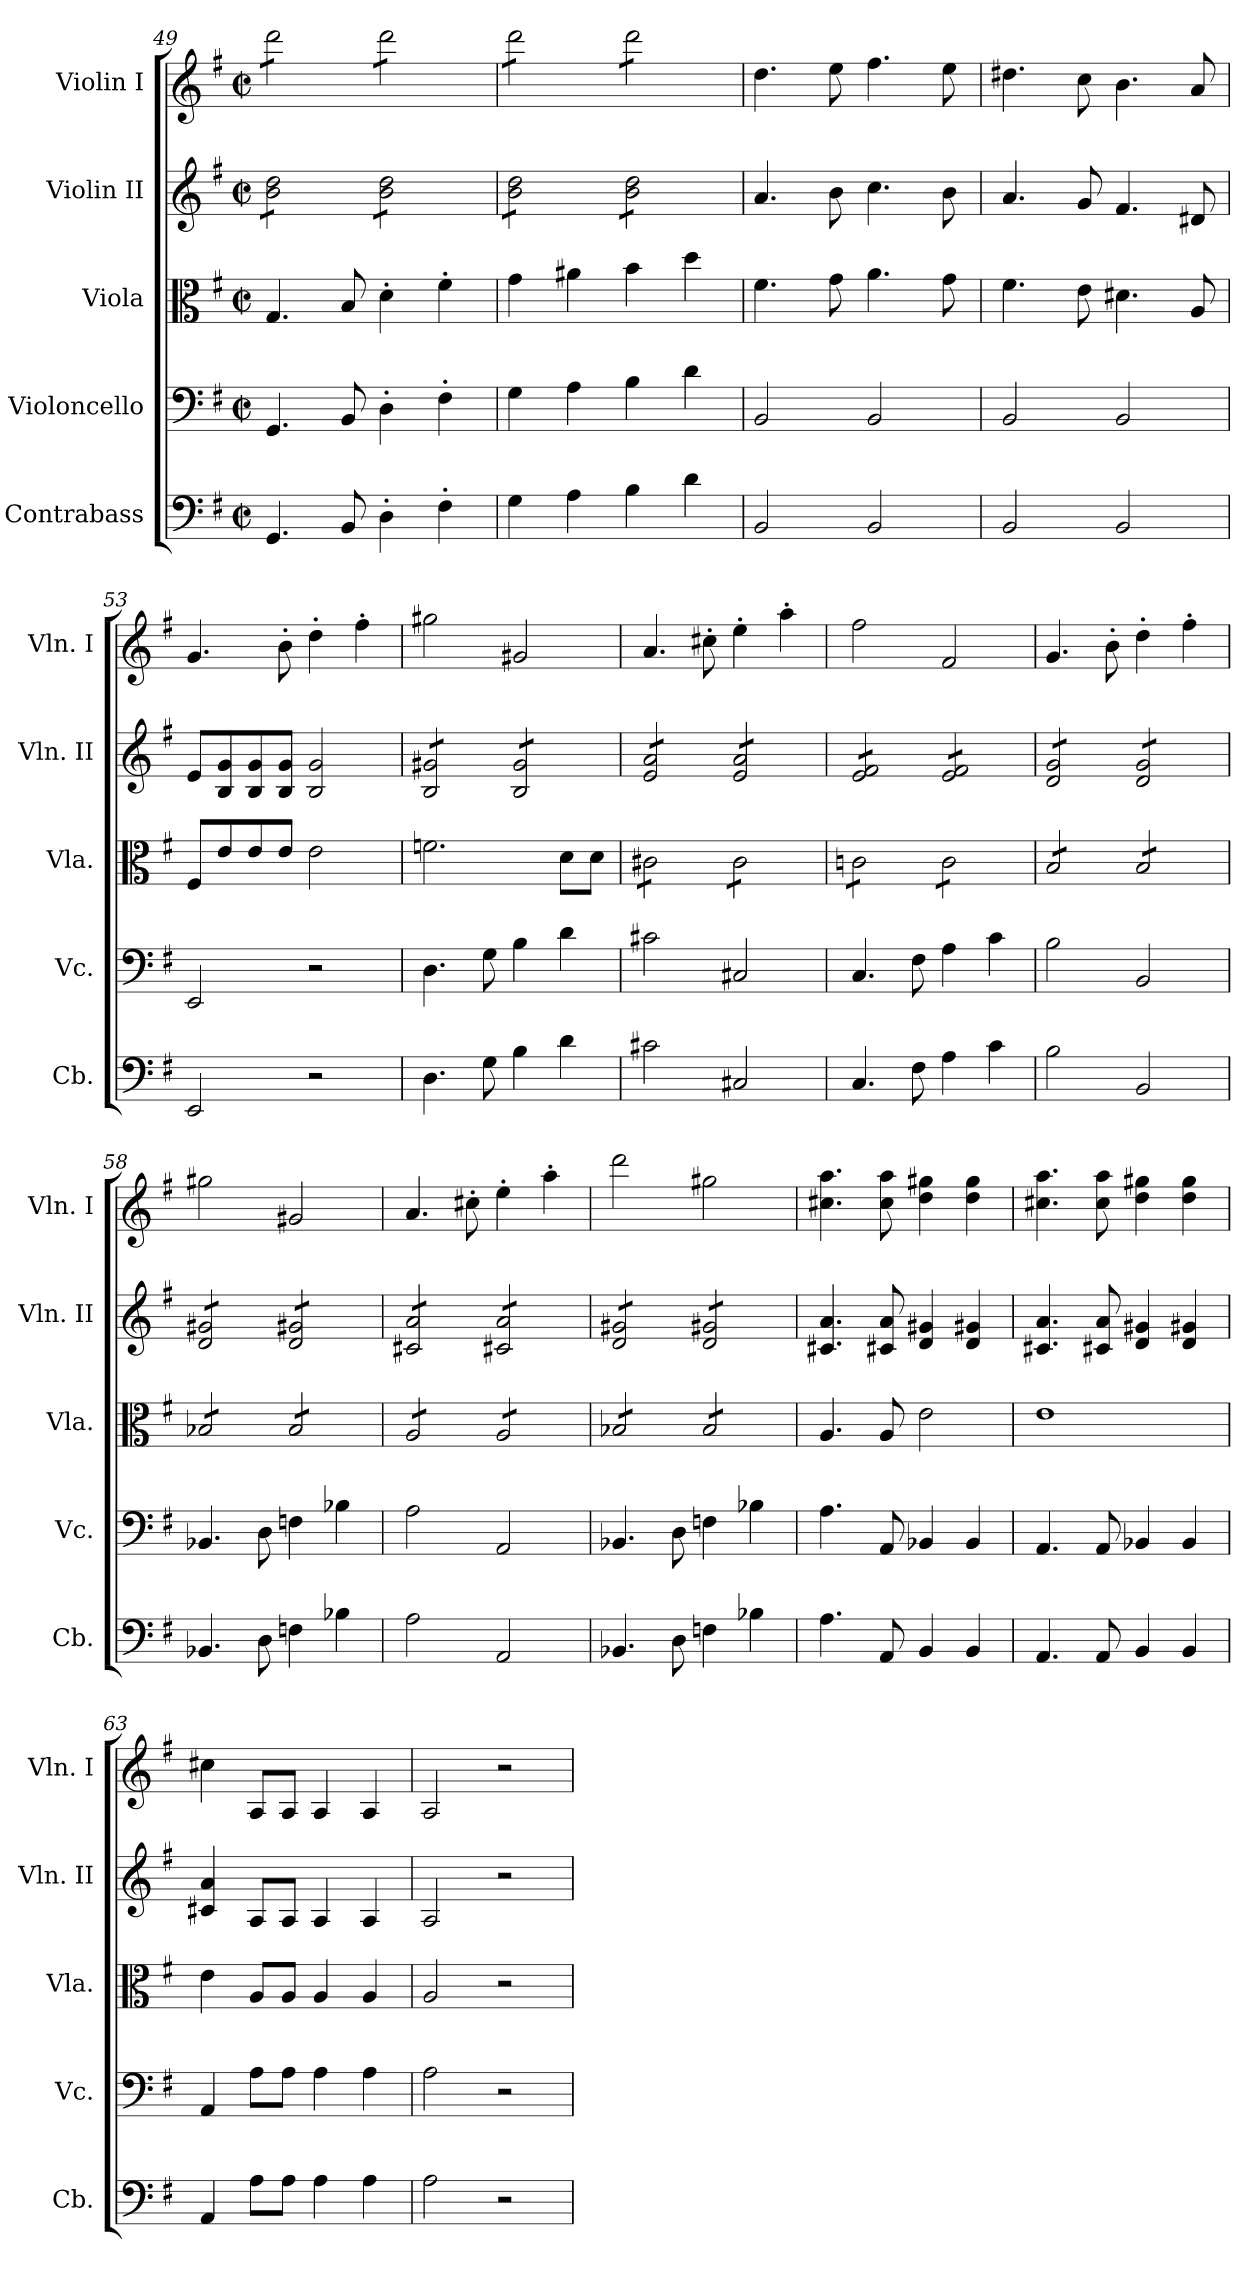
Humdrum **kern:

**kern	**kern	**kern	**kern	**kern
*part5	*part4	*part3	*part2	*part1
*staff5	*staff4	*staff3	*staff2	*staff1
*I"Contrabass	*I"Violoncello	*I"Viola	*I"Violin II	*I"Violin I
*I'Cb.	*I'Vc.	*I'Vla.	*I'Vln. II	*I'Vln. I
*clefF4	*clefF4	*clefC3	*clefG2	*clefG2
*ITrd7c12	*	*	*	*
*k[f#]	*k[f#]	*k[f#]	*k[f#]	*k[f#]
*M2/2	*M2/2	*M2/2	*M2/2	*M2/2
*met(c|)	*met(c|)	*met(c|)	*met(c|)	*met(c|)
=49	=49	=49	=49	=49
*	*	*	*tremolo	*
*	*	*	*	*tremolo
4.GGG/	4.GG/	4.G/	8b\ 8dd\L	8ddd\L
.	.	.	8b\ 8dd\	8ddd\
.	.	.	8b\ 8dd\	8ddd\
8BBB/	8BB/	8B/	8b\ 8dd\J	8ddd\J
4DD'\	4D'\	4d'\	8b\ 8dd\L	8ddd\L
.	.	.	8b\ 8dd\	8ddd\
4FF#'\	4F#'\	4f#'\	8b\ 8dd\	8ddd\
.	.	.	8b\ 8dd\J	8ddd\J
=50	=50	=50	=50	=50
4GG\	4G\	4g\	8b\ 8dd\L	8ddd\L
.	.	.	8b\ 8dd\	8ddd\
4AA\	4A\	4a#X\	8b\ 8dd\	8ddd\
.	.	.	8b\ 8dd\J	8ddd\J
4BB\	4B\	4b\	8b\ 8dd\L	8ddd\L
.	.	.	8b\ 8dd\	8ddd\
4D\	4d\	4dd\	8b\ 8dd\	8ddd\
.	.	.	8b\ 8dd\J	8ddd\J
*	*	*	*	*Xtremolo
*	*	*	*Xtremolo	*
!!LO:PB:g=z
=51	=51	=51	=51	=51
2BBB/	2BB/	4.f#\	4.a/	4.dd\
.	.	8g\	8b\	8ee\
2BBB/	2BB/	4.a\	4.cc\	4.ff#\
.	.	8g\	8b\	8ee\
=52	=52	=52	=52	=52
2BBB/	2BB/	4.f#\	4.a/	4.dd#X\
.	.	8e\	8g/	8cc\
2BBB/	2BB/	4.d#X\	4.f#/	4.b\
.	.	8A/	8d#X/	8a/
=53	=53	=53	=53	=53
2EEE/	2EE/	8F#/L	8e/L	4.g/
.	.	8e/	8B/ 8g/	.
.	.	8e/	8B/ 8g/	.
.	.	8e/J	8B/ 8g/J	8b'\
2r	2r	2e\	2B/ 2g/	4dd'\
.	.	.	.	4ff#'\
=54	=54	=54	=54	=54
*	*	*	*tremolo	*
4.DD\	4.D\	2.fn\	8B/ 8g#X/L	2gg#X\
.	.	.	8B/ 8g#X/	.
.	.	.	8B/ 8g#X/	.
8GG\	8G\	.	8B/ 8g#X/J	.
4BB\	4B\	.	8B/ 8g#/L	2g#X/
.	.	.	8B/ 8g#/	.
4D\	4d\	8d\L	8B/ 8g#/	.
.	.	8d\J	8B/ 8g#/J	.
=55	=55	=55	=55	=55
*	*	*tremolo	*	*
2C#X\	2c#X\	8c#X\L	8e/ 8a/L	4.a/
.	.	8c#X\	8e/ 8a/	.
.	.	8c#X\	8e/ 8a/	.
.	.	8c#X\J	8e/ 8a/J	8cc#X'\
2CC#X/	2C#X/	8c#\L	8e/ 8a/L	4ee'\
.	.	8c#\	8e/ 8a/	.
.	.	8c#\	8e/ 8a/	4aa'\
.	.	8c#\J	8e/ 8a/J	.
=56	=56	=56	=56	=56
4.CC/	4.C/	8cn\L	8e/ 8f#/L	2ff#\
.	.	8cn\	8e/ 8f#/	.
.	.	8cn\	8e/ 8f#/	.
8FF#\	8F#\	8cn\J	8e/ 8f#/J	.
4AA\	4A\	8c\L	8e/ 8f#/L	2f#/
.	.	8c\	8e/ 8f#/	.
4C\	4c\	8c\	8e/ 8f#/	.
.	.	8c\J	8e/ 8f#/J	.
!!LO:LB:g=z
=57	=57	=57	=57	=57
2BB\	2B\	8B/L	8d/ 8g/L	4.g/
.	.	8B/	8d/ 8g/	.
.	.	8B/	8d/ 8g/	.
.	.	8B/J	8d/ 8g/J	8b'\
2BBB/	2BB/	8B/L	8d/ 8g/L	4dd'\
.	.	8B/	8d/ 8g/	.
.	.	8B/	8d/ 8g/	4ff#'\
.	.	8B/J	8d/ 8g/J	.
=58	=58	=58	=58	=58
4.BBB-X/	4.BB-X/	8B-X/L	8d/ 8g#X/L	2gg#X\
.	.	8B-X/	8d/ 8g#X/	.
.	.	8B-X/	8d/ 8g#X/	.
8DD\	8D\	8B-X/J	8d/ 8g#X/J	.
4FFn\	4Fn\	8B-/L	8d/ 8g#X/L	2g#X/
.	.	8B-/	8d/ 8g#X/	.
4BB-X\	4B-X\	8B-/	8d/ 8g#X/	.
.	.	8B-/J	8d/ 8g#X/J	.
=59	=59	=59	=59	=59
2AA\	2A\	8A/L	8c#X/ 8a/L	4.a/
.	.	8A/	8c#X/ 8a/	.
.	.	8A/	8c#X/ 8a/	.
.	.	8A/J	8c#X/ 8a/J	8cc#X'\
2AAA/	2AA/	8A/L	8c#X/ 8a/L	4ee'\
.	.	8A/	8c#X/ 8a/	.
.	.	8A/	8c#X/ 8a/	4aa'\
.	.	8A/J	8c#X/ 8a/J	.
=60	=60	=60	=60	=60
4.BBB-X/	4.BB-X/	8B-X/L	8d/ 8g#X/L	2ddd\
.	.	8B-X/	8d/ 8g#X/	.
.	.	8B-X/	8d/ 8g#X/	.
8DD\	8D\	8B-X/J	8d/ 8g#X/J	.
4FFn\	4Fn\	8B-/L	8d/ 8g#X/L	2gg#X\
.	.	8B-/	8d/ 8g#X/	.
4BB-X\	4B-X\	8B-/	8d/ 8g#X/	.
.	.	8B-/J	8d/ 8g#X/J	.
*	*	*	*Xtremolo	*
*	*	*Xtremolo	*	*
=61	=61	=61	=61	=61
4.AA\	4.A\	4.A/	4.c#X/ 4.a/	4.cc#X\ 4.aa\
8AAA/	8AA/	8A/	8c#X/ 8a/	8cc#\ 8aa\
4BBB/	4BB-X/	2e\	4d/ 4g#X/	4dd\ 4gg#X\
4BBB/	4BB-/	.	4d/ 4g#X/	4dd\ 4gg#\
=62	=62	=62	=62	=62
4.AAA/	4.AA/	1e	4.c#X/ 4.a/	4.cc#X\ 4.aa\
8AAA/	8AA/	.	8c#X/ 8a/	8cc#\ 8aa\
4BBB/	4BB-X/	.	4d/ 4g#X/	4dd\ 4gg#X\
4BBB/	4BB-/	.	4d/ 4g#X/	4dd\ 4gg#\
!!LO:PB:g=z
=63	=63	=63	=63	=63
4AAA/	4AA/	4e\	4c#X/ 4a/	4cc#X\
8AA\L	8A\L	8A/L	8A/L	8A/L
8AA\J	8A\J	8A/J	8A/J	8A/J
4AA\	4A\	4A/	4A/	4A/
4AA\	4A\	4A/	4A/	4A/
=64	=64	=64	=64	=64
2AA\	2A\	2A/	2A/	2A/
2r	2r	2r	2r	2r
=	=	=	=	=
*-	*-	*-	*-	*-
